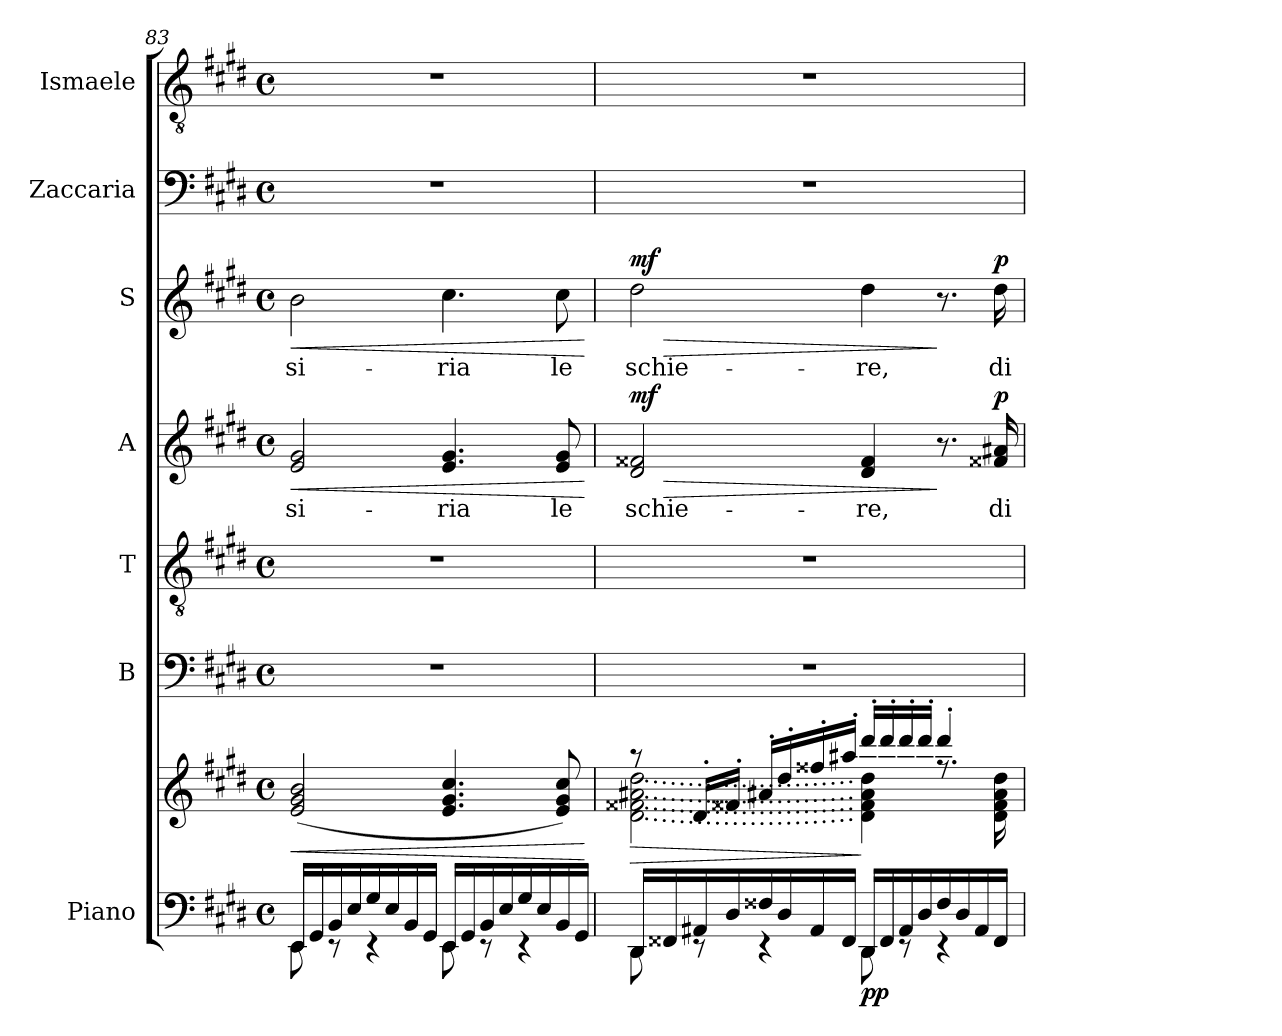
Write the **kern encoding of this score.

**kern	**kern	**dynam	**kern	**kern	**kern	**text	**dynam	**kern	**text	**dynam	**kern	**kern
*part7	*part7	*part7	*part6	*part5	*part4	*part4	*part4	*part3	*part3	*part3	*part2	*part1
*staff8	*staff7	*staff7/8	*staff6	*staff5	*staff4	*staff4	*staff4	*staff3	*staff3	*staff3	*staff2	*staff1
*I"Piano	*	*	*I"B	*I"T	*I"A	*	*	*I"S	*	*	*I"Zaccaria	*I"Ismaele
*I'Pno	*	*	*I'B	*I'T	*I'A	*	*	*I'S	*	*	*	*
*clefF4	*clefG2	*	*clefF4	*clefGv2	*clefG2	*	*	*clefG2	*	*	*clefF4	*clefGv2
*k[f#c#g#d#]	*k[f#c#g#d#]	*	*k[f#c#g#d#]	*k[f#c#g#d#]	*k[f#c#g#d#]	*	*	*k[f#c#g#d#]	*	*	*k[f#c#g#d#]	*k[f#c#g#d#]
*M4/4	*M4/4	*	*M4/4	*M4/4	*M4/4	*	*	*M4/4	*	*	*M4/4	*M4/4
*met(c)	*met(c)	*	*met(c)	*met(c)	*met(c)	*	*	*met(c)	*	*	*met(c)	*met(c)
=83	=83	=83	=83	=83	=83	=83	=83	=83	=83	=83	=83	=83
*^	*	*	*	*	*	*	*	*	*	*	*	*
!	!	!	!LO:HP:b	!	!	!	!LO:LY:b	!LO:HP:b	!	!LO:LY:b	!LO:HP:b	!	!
16EE/LL	8EE\	(>2e/ 2g#/ 2b/	<	1r	1r	2e/ 2g#/	-si-	<	2b\	-si-	<	1r	1r
16GG#/	.	.	.	.	.	.	.	.	.	.	.	.	.
16BB/	8rEE	.	.	.	.	.	.	.	.	.	.	.	.
16E/	.	.	.	.	.	.	.	.	.	.	.	.	.
16G#/	4rEE	.	.	.	.	.	.	.	.	.	.	.	.
16E/	.	.	.	.	.	.	.	.	.	.	.	.	.
16BB/	.	.	.	.	.	.	.	.	.	.	.	.	.
16GG#/JJ	.	.	.	.	.	.	.	.	.	.	.	.	.
!	!	!	!	!	!	!	!LO:LY:b	!	!	!LO:LY:b	!	!	!
16EE/LL	8EE\	4.e/ 4.g#/ 4.cc#/	.	.	.	4.e/ 4.g#/	-ria	.	4.cc#\	-ria	.	.	.
16GG#/	.	.	.	.	.	.	.	.	.	.	.	.	.
16BB/	8rEE	.	.	.	.	.	.	.	.	.	.	.	.
16E/	.	.	.	.	.	.	.	.	.	.	.	.	.
16G#/	4rEE	.	.	.	.	.	.	.	.	.	.	.	.
16E/	.	.	.	.	.	.	.	.	.	.	.	.	.
!	!	!	!	!	!	!	!LO:LY:b	!	!	!LO:LY:b	!	!	!
16BB/	.	8e/ 8g#/ 8cc#/)	.	.	.	8e/ 8g#/	le	.	8cc#\	le	.	.	.
16GG#/JJ	.	.	.	.	.	.	.	.	.	.	.	.	.
*v	*v	*	*	*	*	*	*	*	*	*	*	*	*
.	.	[	.	.	.	.	[	.	.	[	.	.
!!LO:LB:g=z
=84	=84	=84	=84	=84	=84	=84	=84	=84	=84	=84	=84	=84
*^	*^	*	*	*	*	*	*	*	*	*	*	*
!	!	!	!LO:T:n=1:dot	!LO:HP:b	!	!	!	!	!	!	!	!	!	!
!	!	!	!LO:T:n=2:dot	!	!	!	!	!	!	!	!	!	!	!
!	!	!	!LO:T:n=3:dot	!	!	!	!	!	!	!	!	!	!	!
!	!	!	!LO:T:n=4:dot	!LO:DY:n=1:b=2	!	!	!	!LO:LY:b	!LO:HP:b	!	!LO:LY:b	!LO:HP:b	!	!
!	!	!	!	!LO:DY:n=2:b	!	!	!	!	!LO:DY:n=1:a	!	!	!LO:DY:n=1:a	!	!
16DD#/LL	8DD#\	8raa	[2d#\ [2f##X\ [2a#X\ [2dd#\	> mf mf	1r	1r	2d#/ 2f##X/	schie-	> mf	2dd#\	schie-	> mf	1r	1r
16FF##X/	.	.	.	.	.	.	.	.	.	.	.	.	.	.
16AA#X/	8rEE	16d#'/LL	.	.	.	.	.	.	.	.	.	.	.	.
16D#/	.	16f##X'/JJ	.	.	.	.	.	.	.	.	.	.	.	.
16F##X/	4rEE	16a#X'/LL	.	.	.	.	.	.	.	.	.	.	.	.
16D#/	.	16dd#'/	.	.	.	.	.	.	.	.	.	.	.	.
16AA#/	.	16ff##X'/	.	.	.	.	.	.	.	.	.	.	.	.
16FF##/JJ	.	16aa#X'/JJ	.	.	.	.	.	.	.	.	.	.	.	.
!	!	!	!	!LO:DY:n=3:b=2	!	!	!	!LO:LY:b	!	!	!LO:LY:b	!	!	!
!	!	!	!	!LO:DY:n=4:b	!	!	!	!	!	!	!	!	!	!
16DD#/LL	8DD#\	16ddd#'/LL	4d#\] 4f##\] 4a#\] 4dd#\]	] p p	.	.	4d#/ 4f##/	-re,	.	4dd#\	-re,	.	.	.
16FF##/	.	16ddd#'/	.	.	.	.	.	.	.	.	.	.	.	.
16AA#/	8rEE	16ddd#'/	.	.	.	.	.	.	.	.	.	.	.	.
16D#/	.	16ddd#'/JJ	.	.	.	.	.	.	.	.	.	.	.	.
16F##/	4rEE	4ddd#'/	8.rff	.	.	.	8.r	.	]	8.r	.	]	.	.
16D#/	.	.	.	.	.	.	.	.	.	.	.	.	.	.
16AA#/	.	.	.	.	.	.	.	.	.	.	.	.	.	.
!	!	!	!	!	!	!	!	!LO:LY:b	!LO:DY:n=2:a	!	!LO:LY:b	!LO:DY:n=2:a	!	!
16FF##/JJ	.	.	16d#\ 16f##\ 16a#\ 16dd#\	.	.	.	16f##X/ 16a#X/	di	p	16dd#\	di	p	.	.
*v	*v	*	*	*	*	*	*	*	*	*	*	*	*	*
*	*v	*v	*	*	*	*	*	*	*	*	*	*	*
=	=	=	=	=	=	=	=	=	=	=	=	=
*-	*-	*-	*-	*-	*-	*-	*-	*-	*-	*-	*-	*-
